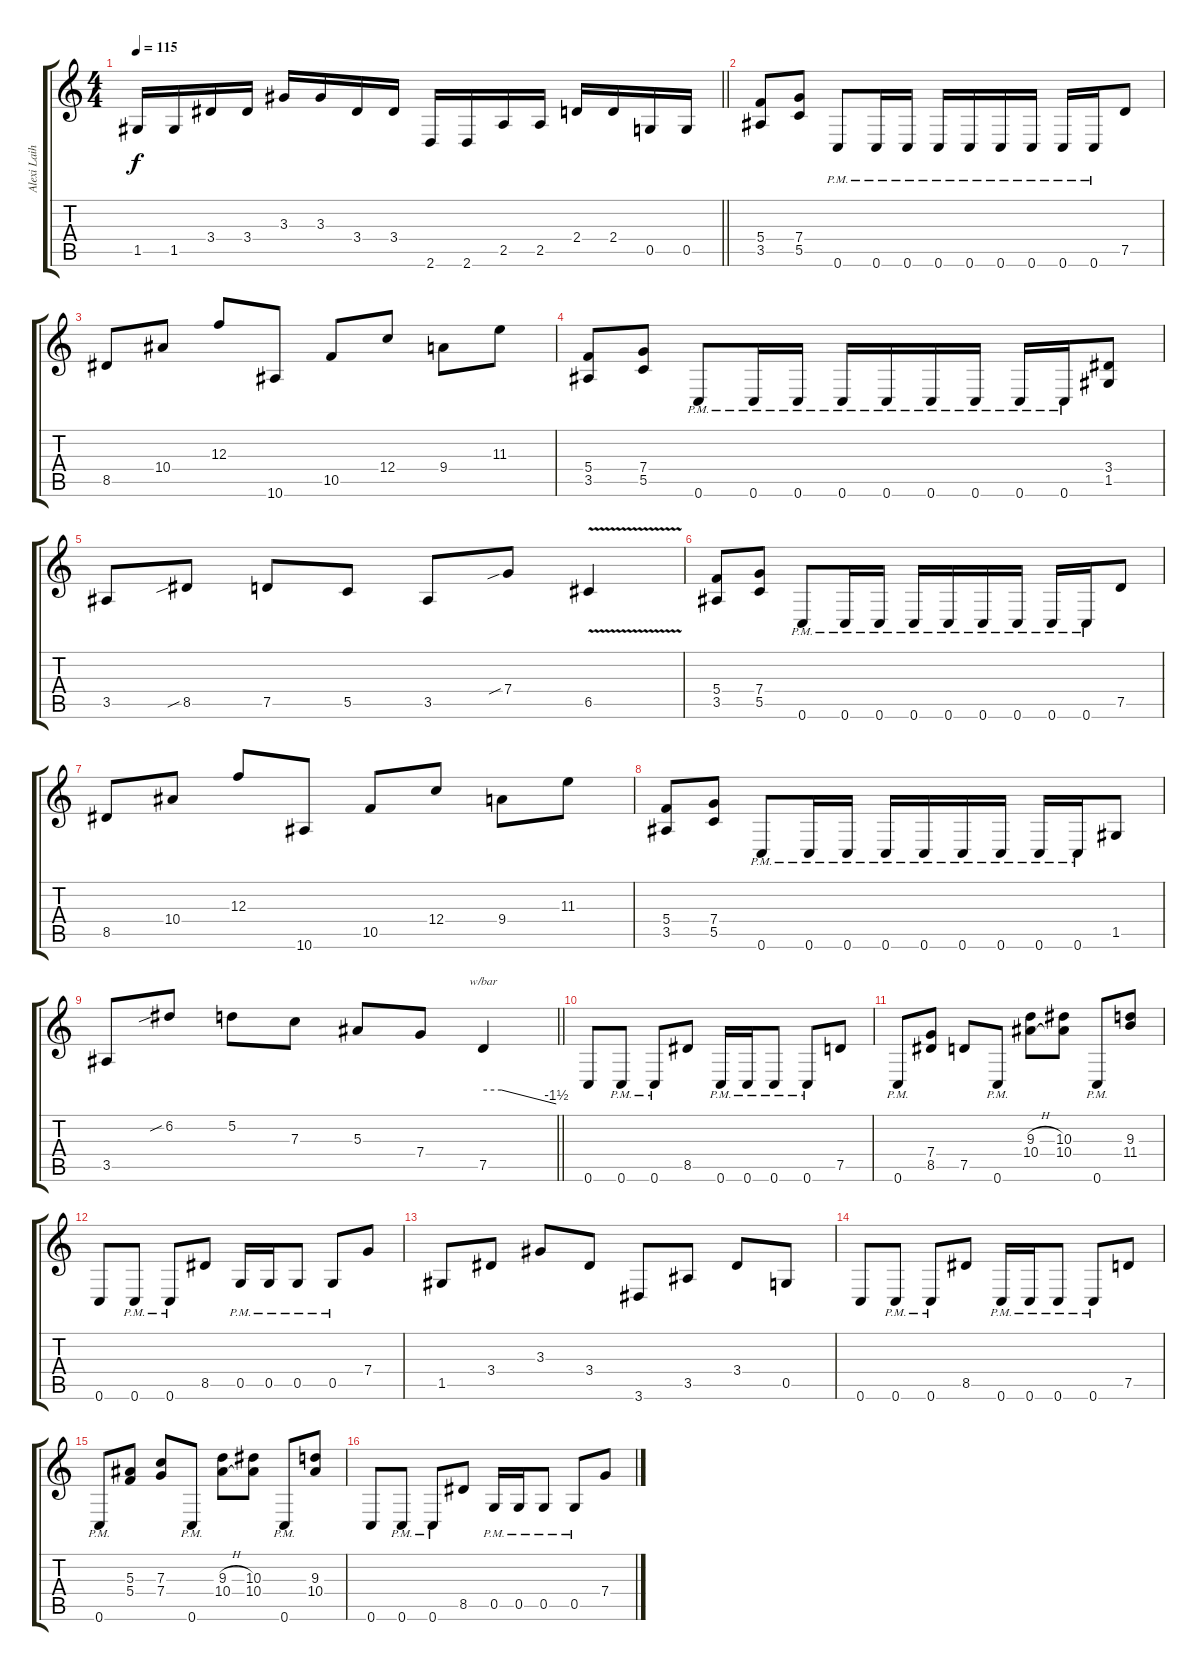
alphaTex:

\track ("Alexi Laiho - Rhythm Guitar" "Alexi Laih") {instrument distortionguitar}
\staff {score tabs}
\tuning (D4 A3 F3 C3 G2 C2) {hide}
\ts (4 4)
\tempo 115
\clef g2
\barLineRight lightlight
\ks c
1.5.16{dy f} 1.5.16 3.4.16 3.4.16 3.3.16 3.3.16 3.4.16 3.4.16 2.6.16 2.6.16 2.5.16 2.5.16 2.4.16 2.4.16 0.5.16 0.5.16 |
(5.4 3.5).8 (7.4 5.5).8 0.6{pm}.8 0.6{pm}.16 0.6{pm}.16 0.6{pm}.16 0.6{pm}.16 0.6{pm}.16 0.6{pm}.16 0.6{pm}.16 0.6{pm}.16 7.5.8 |
8.5.8 10.4.8 12.3.8 10.6.8 10.5.8 12.4.8 9.4.8 11.3.8 |
(5.4 3.5).8 (7.4 5.5).8 0.6{pm}.8 0.6{pm}.16 0.6{pm}.16 0.6{pm}.16 0.6{pm}.16 0.6{pm}.16 0.6{pm}.16 0.6{pm}.16 0.6{pm}.16 (3.4 1.5).8 |
3.5.8 8.5{sib}.8 7.5.8 5.5.8 3.5.8 7.4{sib}.8 6.5{v}.4 |
(5.4 3.5).8 (7.4 5.5).8 0.6{pm}.8 0.6{pm}.16 0.6{pm}.16 0.6{pm}.16 0.6{pm}.16 0.6{pm}.16 0.6{pm}.16 0.6{pm}.16 0.6{pm}.16 7.5.8 |
8.5.8 10.4.8 12.3.8 10.6.8 10.5.8 12.4.8 9.4.8 11.3.8 |
(5.4 3.5).8 (7.4 5.5).8 0.6{pm}.8 0.6{pm}.16 0.6{pm}.16 0.6{pm}.16 0.6{pm}.16 0.6{pm}.16 0.6{pm}.16 0.6{pm}.16 0.6{pm}.16 1.5.8 |
\barLineRight lightlight
3.5.8 6.2{sib}.8 5.2.8 7.3.8 5.3.8 7.4.8 7.5.4{tbe (custom default 0 0 15 0 60 -6)} |
0.6.8 0.6{pm}.8 0.6{pm}.8 8.5.8 0.6{pm}.16 0.6{pm}.16 0.6{pm}.8 0.6{pm}.8 7.5.8 |
0.6{pm}.8 (7.4 8.5).8 7.5.8 0.6{pm}.8 (9.3{h} 10.4{h}).8 (10.3 10.4).8 0.6{pm}.8 (9.3 11.4).8 |
0.6.8 0.6{pm}.8 0.6{pm}.8 8.5.8 0.5{pm}.16 0.5{pm}.16 0.5{pm}.8 0.5{pm}.8 7.4.8 |
1.5.8 3.4.8 3.3.8 3.4.8 3.6.8 3.5.8 3.4.8 0.5.8 |
0.6.8 0.6{pm}.8 0.6{pm}.8 8.5.8 0.6{pm}.16 0.6{pm}.16 0.6{pm}.8 0.6{pm}.8 7.5.8 |
0.6{pm}.8 (5.3 5.4).8 (7.3 7.4).8 0.6{pm}.8 (9.3{h} 10.4{h}).8 (10.3 10.4).8 0.6{pm}.8 (9.3 10.4).8 |
0.6.8 0.6{pm}.8 0.6{pm}.8 8.5.8 0.5{pm}.16 0.5{pm}.16 0.5{pm}.8 0.5{pm}.8 7.4.8
